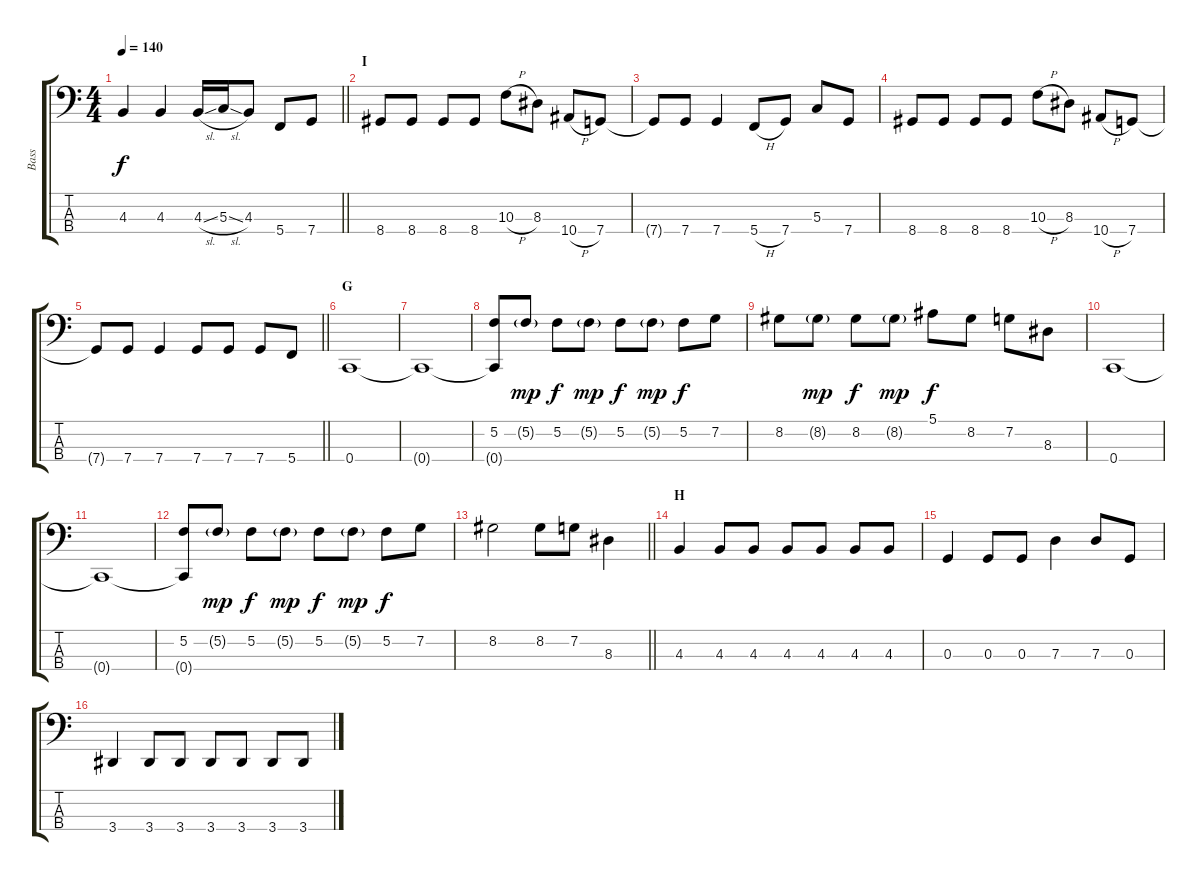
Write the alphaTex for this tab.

\track ("Bass" "Bass") {instrument electricbasspick}
\staff {score tabs}
\tuning (F2 C2 G1 C1) {hide}
\ts (4 4)
\tempo 140
\clef f4
\barLineRight lightlight
\ks c
4.3.4{dy f} 4.3.4 4.3{sl}.16 5.3{sl}.16 4.3.8 5.4.8 7.4.8 |
\section ("" "I")
8.4.8 8.4.8 8.4.8 8.4.8 10.3{h}.8 8.3.8 10.4{h}.8 7.4.8 |
7.4{t}.8 7.4.8 7.4.4 5.4{h}.8 7.4.8 5.3.8 7.4.8 |
8.4.8 8.4.8 8.4.8 8.4.8 10.3{h}.8 8.3.8 10.4{h}.8 7.4.8 |
\barLineRight lightlight
7.4{t}.8 7.4.8 7.4.4 7.4.8 7.4.8 7.4.8 5.4.8 |
\section ("" "G")
0.4.1 |
0.4{t}.1 |
(5.2 0.4{t}).8 5.2{g}.8{dy mp} 5.2.8{dy f} 5.2{g}.8{dy mp} 5.2.8{dy f} 5.2{g}.8{dy mp} 5.2.8{dy f} 7.2.8 |
8.2.8 8.2{g}.8{dy mp} 8.2.8{dy f} 8.2{g}.8{dy mp} 5.1.8{dy f} 8.2.8 7.2.8 8.3.8 |
0.4.1 |
0.4{t}.1 |
(5.2 0.4{t}).8 5.2{g}.8{dy mp} 5.2.8{dy f} 5.2{g}.8{dy mp} 5.2.8{dy f} 5.2{g}.8{dy mp} 5.2.8{dy f} 7.2.8 |
\barLineRight lightlight
8.2.2 8.2.8 7.2.8 8.3.4 |
\section ("" "H")
4.3.4 4.3.8 4.3.8 4.3.8 4.3.8 4.3.8 4.3.8 |
0.3.4 0.3.8 0.3.8 7.3.4 7.3.8 0.3.8 |
3.4.4 3.4.8 3.4.8 3.4.8 3.4.8 3.4.8 3.4.8
